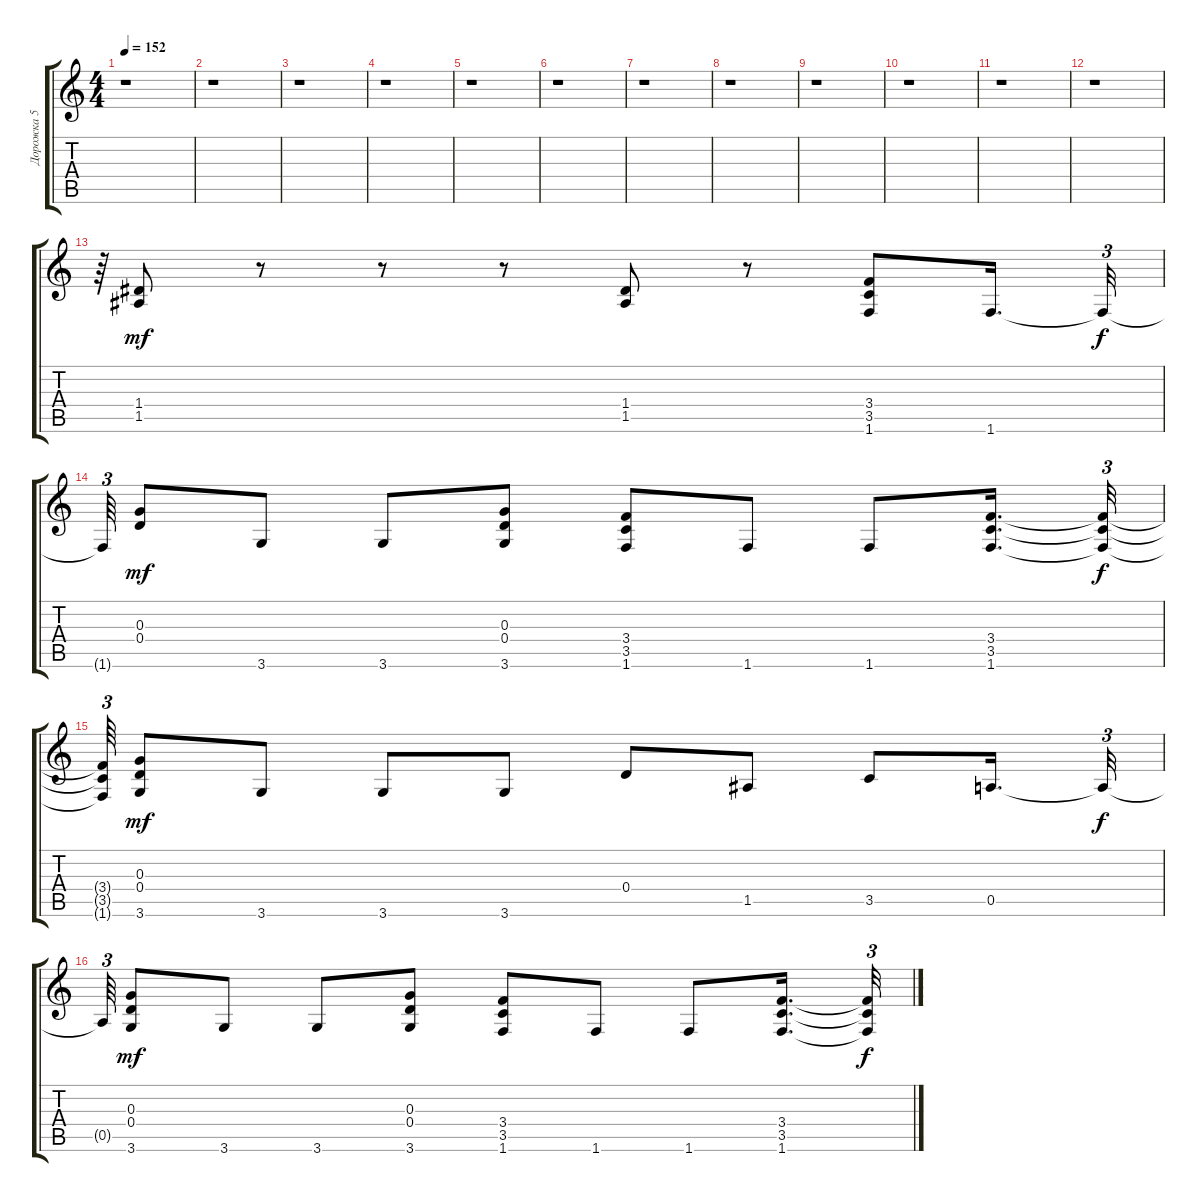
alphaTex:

\track ("Дорожка 5" "Дорожка 5") {instrument distortionguitar}
\staff {score tabs}
\tuning (E4 B3 G3 D3 A2 E2) {hide}
\ts (4 4)
\tempo 152
\clef g2
\ks c
r.1{dy f} |
r.1 |
r.1 |
r.1 |
r.1 |
r.1 |
r.1 |
r.1 |
r.1 |
r.1 |
r.1 |
r.1 |
r.64{tu (3 2)} (1.4 1.5).8{dy mf} r.8 r.8 r.8 (1.4 1.5).8 r.8 (3.4 3.5 1.6).8 1.6.16{d} 1.6{t}.32{tu (3 2) dy f} |
1.6{t}.64{tu (3 2)} (0.3 0.4).8{dy mf} 3.6.8 3.6.8 (0.3 0.4 3.6).8 (3.4 3.5 1.6).8 1.6.8 1.6.8 (3.4 3.5 1.6).16{d} (3.4{t} 3.5{t} 1.6{t}).32{tu (3 2) dy f} |
(3.4{t} 3.5{t} 1.6{t}).64{tu (3 2)} (0.3 0.4 3.6).8{dy mf} 3.6.8 3.6.8 3.6.8 0.4.8 1.5.8 3.5.8 0.5.16{d} 0.5{t}.32{tu (3 2) dy f} |
0.5{t}.64{tu (3 2)} (0.3 0.4 3.6).8{dy mf} 3.6.8 3.6.8 (0.3 0.4 3.6).8 (3.4 3.5 1.6).8 1.6.8 1.6.8 (3.4 3.5 1.6).16{d} (3.4{t} 3.5{t} 1.6{t}).32{tu (3 2) dy f}
